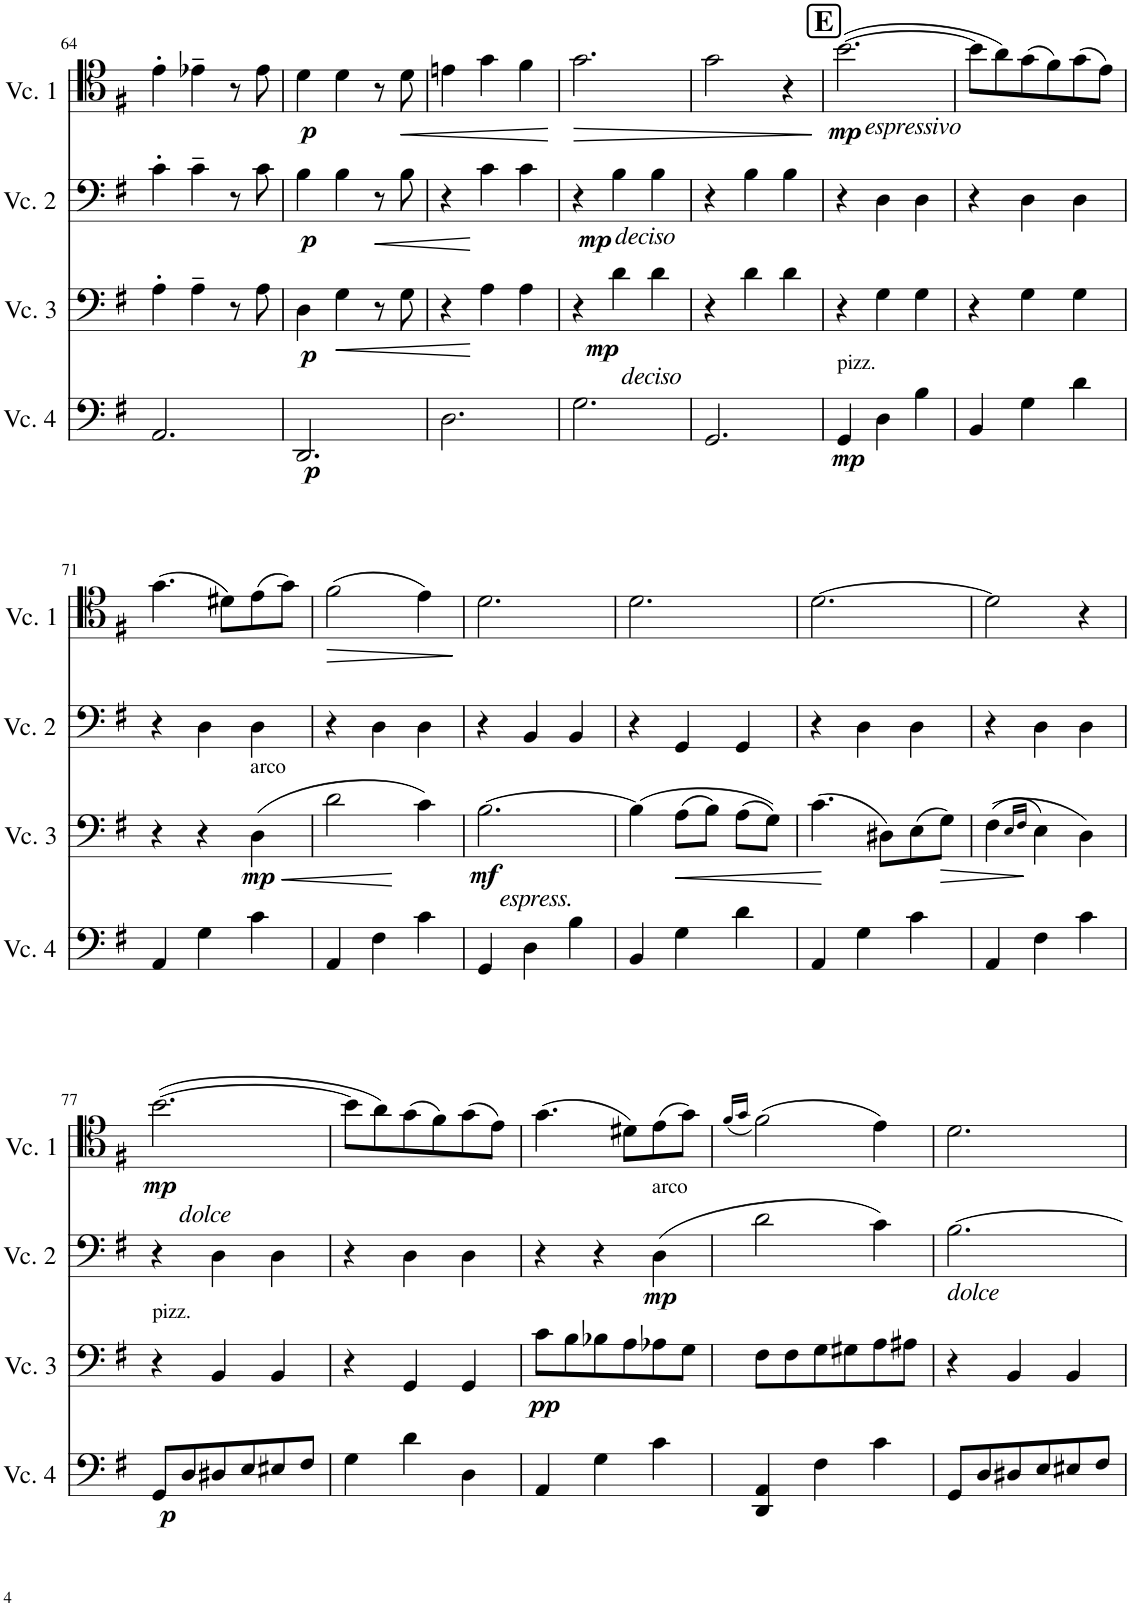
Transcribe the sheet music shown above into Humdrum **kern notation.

**kern	**dynam	**kern	**dynam	**kern	**dynam	**kern	**dynam
*part4	*part4	*part3	*part3	*part2	*part2	*part1	*part1
*staff4	*staff4	*staff3	*staff3	*staff2	*staff2	*staff1	*staff1
*I"Cello 4	*	*I"Cello 3	*	*I"Cello 2	*	*I"Cello 1	*
!!LO:PB:g=z
*clefF4	*	*clefF4	*	*clefF4	*	*clefC4	*
*k[f#]	*	*k[f#]	*	*k[f#]	*	*k[f#]	*
*M3/4	*	*M3/4	*	*M3/4	*	*M3/4	*
=64	=64	=64	=64	=64	=64	=64	=64
2.AA/	.	4A'\	.	4c'\	.	4e'\	.
.	.	4A~\	.	4c~\	.	4e-X~\	.
.	.	8r	.	8r	.	8r	.
.	.	8A\	.	8c\	.	8e-\	.
=65	=65	=65	=65	=65	=65	=65	=65
!	!LO:DY:b	!	!LO:DY:b	!	!LO:DY:b	!	!LO:DY:b
2.DD/	p	4D\	p	4B\	p	4d\	p
!	!	!	!LO:HP:b	!	!	!	!
.	.	4G\	<	4B\	.	4d\	.
!	!	!	!	!	!LO:HP:b	!	!
.	.	8r	.	8r	<	8r	.
!	!	!	!	!	!	!	!LO:HP:b
.	.	8G\	.	8B\	.	8d\	<
=66	=66	=66	=66	=66	=66	=66	=66
2.D\	.	4r	.	4r	.	4en\	.
.	.	4A\	[	4c\	[	4g\	.
.	.	4A\	.	4c\	.	4f#\	.
.	.	.	.	.	.	.	[
=67	=67	=67	=67	=67	=67	=67	=67
!	!	!	!	!	!	!	!LO:HP:b
2.G\	.	4r	.	4r	.	2.g\	>
!	!	!	!	!LO:TX:b:i:t=deciso	!	!	!
!	!	!LO:TX:b:i:t=deciso	!	!	!	!	!
!	!	!	!LO:DY:b	!	!LO:DY:b	!	!
.	.	4d\	mp	4B\	mp	.	.
.	.	4d\	.	4B\	.	.	.
=68	=68	=68	=68	=68	=68	=68	=68
2.GG/	.	4r	.	4r	.	2g\	.
.	.	4d\	.	4B\	.	.	.
.	.	4d\	.	4B\	.	4r	.
.	.	.	.	.	.	.	]
!!LO:REH:place=s1:a:B:cj:fs=14:t=E
=69	=69	=69	=69	=69	=69	=69	=69
!	!	!	!	!	!	!LO:TX:b:i:t=espressivo	!
!LO:TX:a:t=pizz.	!	!	!	!	!	!	!
!	!LO:DY:b	!	!	!	!	!	!LO:DY:b
4GG/	mp	4r	.	4r	.	([2.b\	mp
4D\	.	4G\	.	4D\	.	.	.
4B\	.	4G\	.	4D\	.	.	.
=70	=70	=70	=70	=70	=70	=70	=70
4BB/	.	4r	.	4r	.	8b\L]	.
.	.	.	.	.	.	8a\)	.
4G\	.	4G\	.	4D\	.	(8g\	.
.	.	.	.	.	.	8f#\)	.
4d\	.	4G\	.	4D\	.	(8g\	.
.	.	.	.	.	.	8e\J)	.
!!LO:LB:g=z
=71	=71	=71	=71	=71	=71	=71	=71
4AA/	.	4r	.	4r	.	(4.g\	.
4G\	.	4r	.	4D\	.	.	.
.	.	.	.	.	.	8d#X\L)	.
!	!	!LO:TX:a:t=arco	!	!	!	!	!
!	!	!	!LO:HP:b	!	!	!	!
!	!	!	!LO:DY:n=1:b	!	!	!	!
4c\	.	(4D\	< mp	4D\	.	(8e\	.
.	.	.	.	.	.	8g\J)	.
=72	=72	=72	=72	=72	=72	=72	=72
!	!	!	!	!	!	!	!LO:HP:b
4AA/	.	2d\	.	4r	.	(2f#\	>
4F#\	.	.	.	4D\	.	.	.
4c\	.	4c\)	[	4D\	.	4e\)	.
.	.	.	.	.	.	.	]
=73	=73	=73	=73	=73	=73	=73	=73
!	!	!LO:TX:b:i:t=espress.	!	!	!	!	!
!	!	!	!LO:DY:b	!	!	!	!
4GG/	.	[2.B\	mf	4r	.	2.d\	.
4D\	.	.	.	4BB/	.	.	.
4B\	.	.	.	4BB/	.	.	.
=74	=74	=74	=74	=74	=74	=74	=74
4BB/	.	(4B\]	.	4r	.	2.d\	.
!	!	!	!LO:HP:b	!	!	!	!
4G\	.	(8A\L	<	4GG/	.	.	.
.	.	8B\J)	.	.	.	.	.
4d\	.	(8A\L	.	4GG/	.	.	.
.	.	8G\J))	.	.	.	.	.
.	.	.	[	.	.	.	.
=75	=75	=75	=75	=75	=75	=75	=75
4AA/	.	(4.c\	.	4r	.	[2.d\	.
4G\	.	.	.	4D\	.	.	.
.	.	8D#X\L)	.	.	.	.	.
4c\	.	(8E\	.	4D\	.	.	.
!	!	!	!LO:HP:b	!	!	!	!
.	.	8G\J)	>	.	.	.	.
=76	=76	=76	=76	=76	=76	=76	=76
4AA/	.	((4F#\	.	4r	.	2d\]	.
.	.	16qE/LL	.	.	.	.	.
.	.	16qF#/JJ	.	.	.	.	.
4F#\	.	4E\)	]	4D\	.	.	.
4c\	.	4D\)	.	4D\	.	4r	.
!!LO:LB:g=z
=77	=77	=77	=77	=77	=77	=77	=77
!	!	!	!	!	!	!LO:TX:b:i:t=dolce	!
!	!	!LO:TX:a:t=pizz.	!	!	!	!	!
!	!LO:DY:b	!	!	!	!	!	!LO:DY:b
8GG/L	p	4r	.	4r	.	([2.b\	mp
8D/	.	.	.	.	.	.	.
8D#X/	.	4BB/	.	4D\	.	.	.
8E/	.	.	.	.	.	.	.
8E#X/	.	4BB/	.	4D\	.	.	.
8F#/J	.	.	.	.	.	.	.
=78	=78	=78	=78	=78	=78	=78	=78
4G\	.	4r	.	4r	.	8b\L]	.
.	.	.	.	.	.	8a\)	.
4d\	.	4GG/	.	4D\	.	(8g\	.
.	.	.	.	.	.	8f#\)	.
4D\	.	4GG/	.	4D\	.	(8g\	.
.	.	.	.	.	.	8e\J)	.
=79	=79	=79	=79	=79	=79	=79	=79
!	!	!	!LO:DY:b	!	!	!	!
4AA/	.	8c\L	pp	4r	.	(4.g\	.
.	.	8B\	.	.	.	.	.
4G\	.	8B-X\	.	4r	.	.	.
.	.	8A\	.	.	.	8d#X\L)	.
!	!	!	!	!LO:TX:a:t=arco	!	!	!
!	!	!	!	!	!LO:DY:b	!	!
4c\	.	8A-X\	.	(4D\	mp	(8e\	.
.	.	8G\J	.	.	.	8g\J)	.
=80	=80	=80	=80	=80	=80	=80	=80
.	.	.	.	.	.	(16qf#/LL	.
.	.	.	.	.	.	16qg/JJ	.
4DD/ 4AA/	.	8F#\L	.	2d\	.	(2f#\)	.
.	.	8F#\	.	.	.	.	.
4F#\	.	8G\	.	.	.	.	.
.	.	8G#X\	.	.	.	.	.
4c\	.	8A\	.	4c\)	.	4e\)	.
.	.	8A#X\J	.	.	.	.	.
=81	=81	=81	=81	=81	=81	=81	=81
!	!	!	!	!LO:TX:b:i:t=dolce	!	!	!
8GG/L	.	4r	.	[2.B\	.	2.d\	.
8D/	.	.	.	.	.	.	.
8D#X/	.	4BB/	.	.	.	.	.
8E/	.	.	.	.	.	.	.
8E#X/	.	4BB/	.	.	.	.	.
8F#/J	.	.	.	.	.	.	.
=	=	=	=	=	=	=	=
*-	*-	*-	*-	*-	*-	*-	*-
